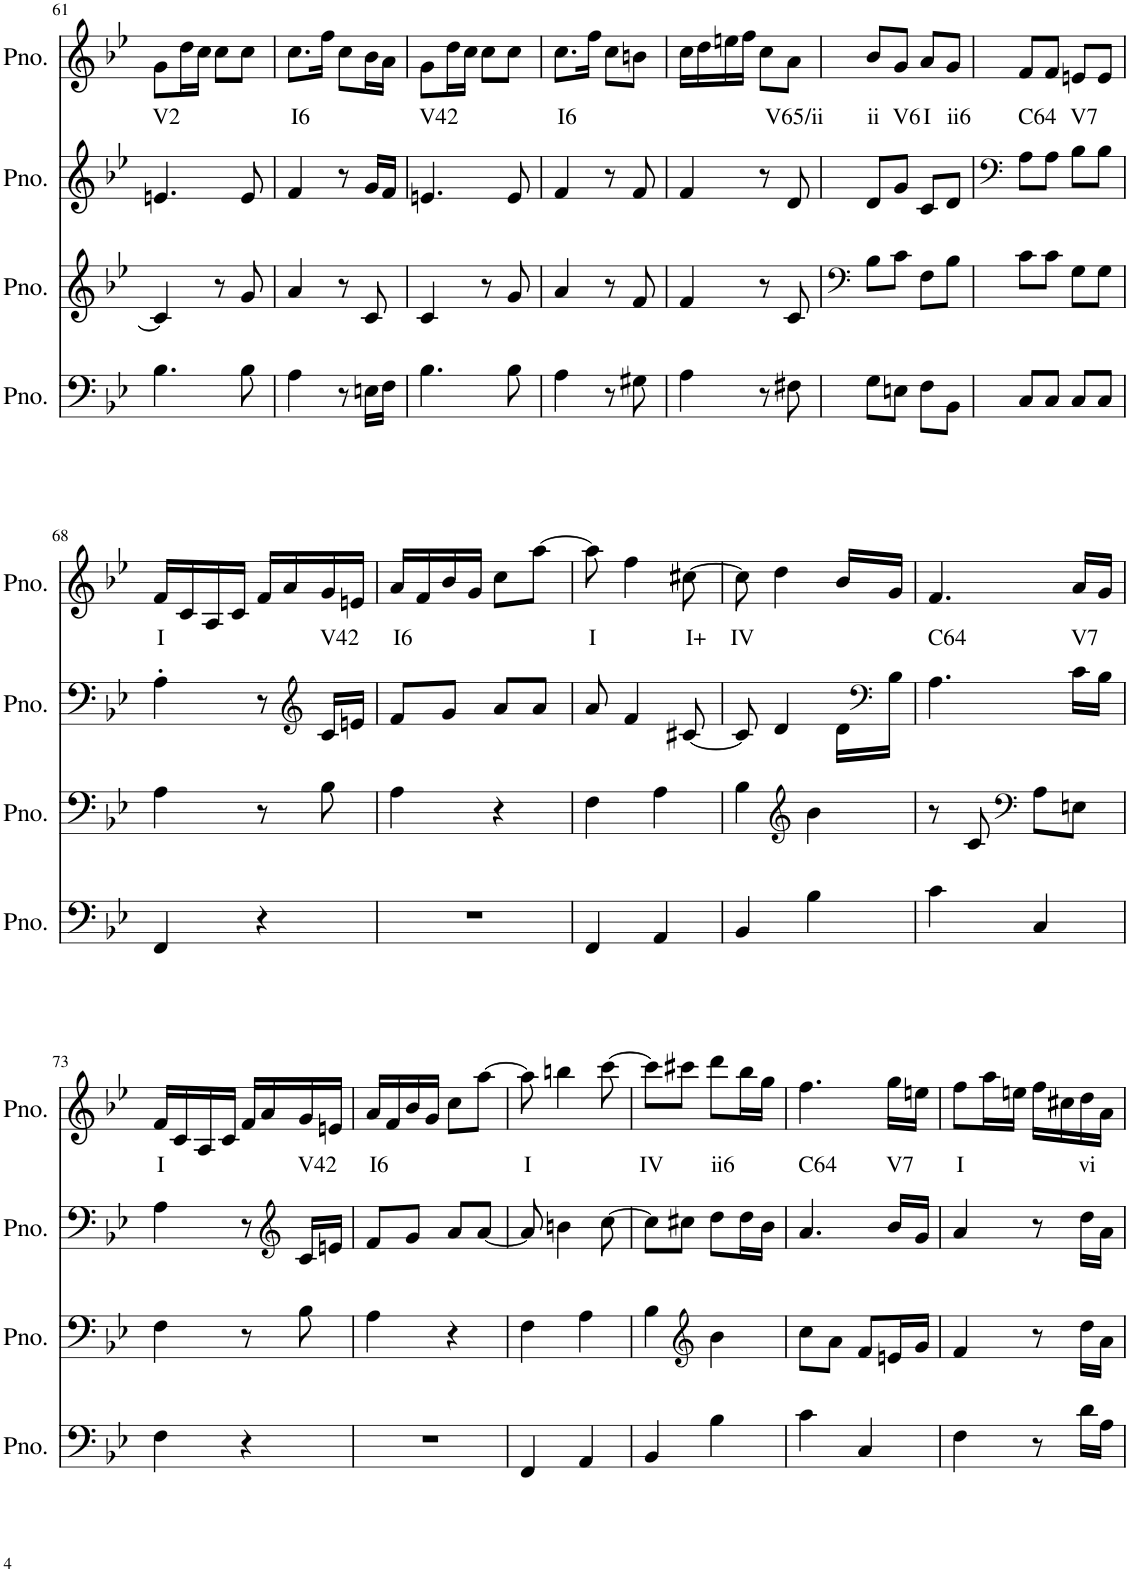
**kern	**kern	**kern	**kern	**text
*part4	*part3	*part2	*part1	*part1
*staff4	*staff3	*staff2	*staff1	*staff1
*I"Piano	*I"Piano	*I"Piano	*I"Piano, MIDI File Track 4 Ch4	*
*I'Pno.	*I'Pno.	*I'Pno.	*I'Pno.	*
!!LO:PB:g=z
*clefF4	*clefG2	*clefG2	*clefG2	*
*k[b-e-]	*k[b-e-]	*k[b-e-]	*k[b-e-]	*
*M2/4	*M2/4	*M2/4	*M2/4	*
=61	=61	=61	=61	=61
!	!	!	!	!LO:LY:b
4.B-\	4c/]	4.en/	8g\L	V2
.	.	.	16dd\L	.
.	.	.	16cc\JJ	.
.	8r	.	8cc\L	.
8B-\	8g/	8e/	8cc\J	.
=62	=62	=62	=62	=62
!	!	!	!	!LO:LY:b
4A\	4a/	4f/	8.cc\L	I6
.	.	.	16ff\Jk	.
8r	8r	8r	8cc\L	.
16En\LL	8c/	16g/LL	16b-\L	.
16F\JJ	.	16f/JJ	16a\JJ	.
=63	=63	=63	=63	=63
!	!	!	!	!LO:LY:b
4.B-\	4c/	4.en/	8g\L	V42
.	.	.	16dd\L	.
.	.	.	16cc\JJ	.
.	8r	.	8cc\L	.
8B-\	8g/	8e/	8cc\J	.
=64	=64	=64	=64	=64
!	!	!	!	!LO:LY:b
4A\	4a/	4f/	8.cc\L	I6
.	.	.	16ff\Jk	.
8r	8r	8r	8cc\L	.
8G#X\	8f/	8f/	8bn\J	.
=65	=65	=65	=65	=65
4A\	4f/	4f/	16cc\LL	.
.	.	.	16dd\	.
.	.	.	16een\	.
.	.	.	16ff\JJ	.
8r	8r	8r	8cc\L	.
!	!	!	!	!LO:LY:b
8F#X\	8c/	8d/	8a\J	V65/ii
=66	=66	=66	=66	=66
*	*clefF4	*	*	*
!	!	!	!	!LO:LY:b
8G\L	8B-\L	8d/L	8b-/L	ii
!	!	!	!	!LO:LY:b
8En\J	8c\J	8g/J	8g/J	V6
!	!	!	!	!LO:LY:b
8F\L	8F\L	8c/L	8a/L	I
!	!	!	!	!LO:LY:b
8BB-\J	8B-\J	8d/J	8g/J	ii6
=67	=67	=67	=67	=67
*	*	*clefF4	*	*
!	!	!	!	!LO:LY:b
8C/L	8c\L	8A\L	8f/L	C64
8C/J	8c\J	8A\J	8f/J	.
!	!	!	!	!LO:LY:b
8C/L	8G\L	8B-\L	8en/L	V7
8C/J	8G\J	8B-\J	8e/J	.
!!LO:LB:g=z
=68	=68	=68	=68	=68
!	!	!	!	!LO:LY:b
4FF/	4A\	4A'\	16f/LL	I
.	.	.	16c/	.
.	.	.	16A/	.
.	.	.	16c/JJ	.
4r	8r	8r	16f/LL	.
.	.	.	16a/	.
*	*	*clefG2	*	*
!	!	!	!	!LO:LY:b
.	8B-\	16c/LL	16g/	V42
.	.	16en/JJ	16en/JJ	.
=69	=69	=69	=69	=69
!	!	!	!	!LO:LY:b
2r	4A\	8f/L	16a/LL	I6
.	.	.	16f/	.
.	.	8g/J	16b-/	.
.	.	.	16g/JJ	.
.	4r	8a/L	8cc\L	.
.	.	8a/J	[8aa\J	.
=70	=70	=70	=70	=70
!	!	!	!	!LO:LY:b
4FF/	4F\	8a/	8aa\]	I
.	.	4f/	4ff\	.
4AA/	4A\	.	.	.
!	!	!	!	!LO:LY:b
.	.	[8c#X/	[8cc#X\	I+
=71	=71	=71	=71	=71
!	!	!	!	!LO:LY:b
4BB-/	4B-\	8c#/]	8cc#\]	IV
.	.	4d/	4dd\	.
*	*clefG2	*	*	*
4B-\	4b-\	.	.	.
.	.	16d\LL	16b-/LL	.
*	*	*clefF4	*	*
.	.	16B-\JJ	16g/JJ	.
=72	=72	=72	=72	=72
!	!	!	!	!LO:LY:b
4c\	8r	4.A\	4.f/	C64
.	8c/	.	.	.
*	*clefF4	*	*	*
4C/	8A\L	.	.	.
!	!	!	!	!LO:LY:b
.	8En\J	16c\LL	16a/LL	V7
.	.	16B-\JJ	16g/JJ	.
!!LO:LB:g=z
=73	=73	=73	=73	=73
!	!	!	!	!LO:LY:b
4F\	4F\	4A\	16f/LL	I
.	.	.	16c/	.
.	.	.	16A/	.
.	.	.	16c/JJ	.
4r	8r	8r	16f/LL	.
.	.	.	16a/	.
*	*	*clefG2	*	*
!	!	!	!	!LO:LY:b
.	8B-\	16c/LL	16g/	V42
.	.	16en/JJ	16en/JJ	.
=74	=74	=74	=74	=74
!	!	!	!	!LO:LY:b
2r	4A\	8f/L	16a/LL	I6
.	.	.	16f/	.
.	.	8g/J	16b-/	.
.	.	.	16g/JJ	.
.	4r	8a/L	8cc\L	.
.	.	[8a/J	[8aa\J	.
=75	=75	=75	=75	=75
!	!	!	!	!LO:LY:b
4FF/	4F\	8a/]	8aa\]	I
.	.	4bn\	4bbn\	.
4AA/	4A\	.	.	.
.	.	[8cc\	[8ccc\	.
=76	=76	=76	=76	=76
!	!	!	!	!LO:LY:b
4BB-/	4B-\	8cc\L]	8ccc\L]	IV
.	.	8cc#X\J	8ccc#X\J	.
*	*clefG2	*	*	*
!	!	!	!	!LO:LY:b
4B-\	4b-\	8dd\L	8ddd\L	ii6
.	.	16dd\L	16bb-\L	.
.	.	16b-\JJ	16gg\JJ	.
=77	=77	=77	=77	=77
!	!	!	!	!LO:LY:b
4c\	8cc\L	4.a/	4.ff\	C64
.	8a\J	.	.	.
4C/	8f/L	.	.	.
!	!	!	!	!LO:LY:b
.	16en/L	16b-/LL	16gg\LL	V7
.	16g/JJ	16g/JJ	16een\JJ	.
=78	=78	=78	=78	=78
!	!	!	!	!LO:LY:b
4F\	4f/	4a/	8ff\L	I
.	.	.	16aa\L	.
.	.	.	16een\JJ	.
8r	8r	8r	16ff\LL	.
.	.	.	16cc#X\	.
!	!	!	!	!LO:LY:b
16d\LL	16dd\LL	16dd\LL	16dd\	vi
16A\JJ	16a\JJ	16a\JJ	16a\JJ	.
=	=	=	=	=
*-	*-	*-	*-	*-
